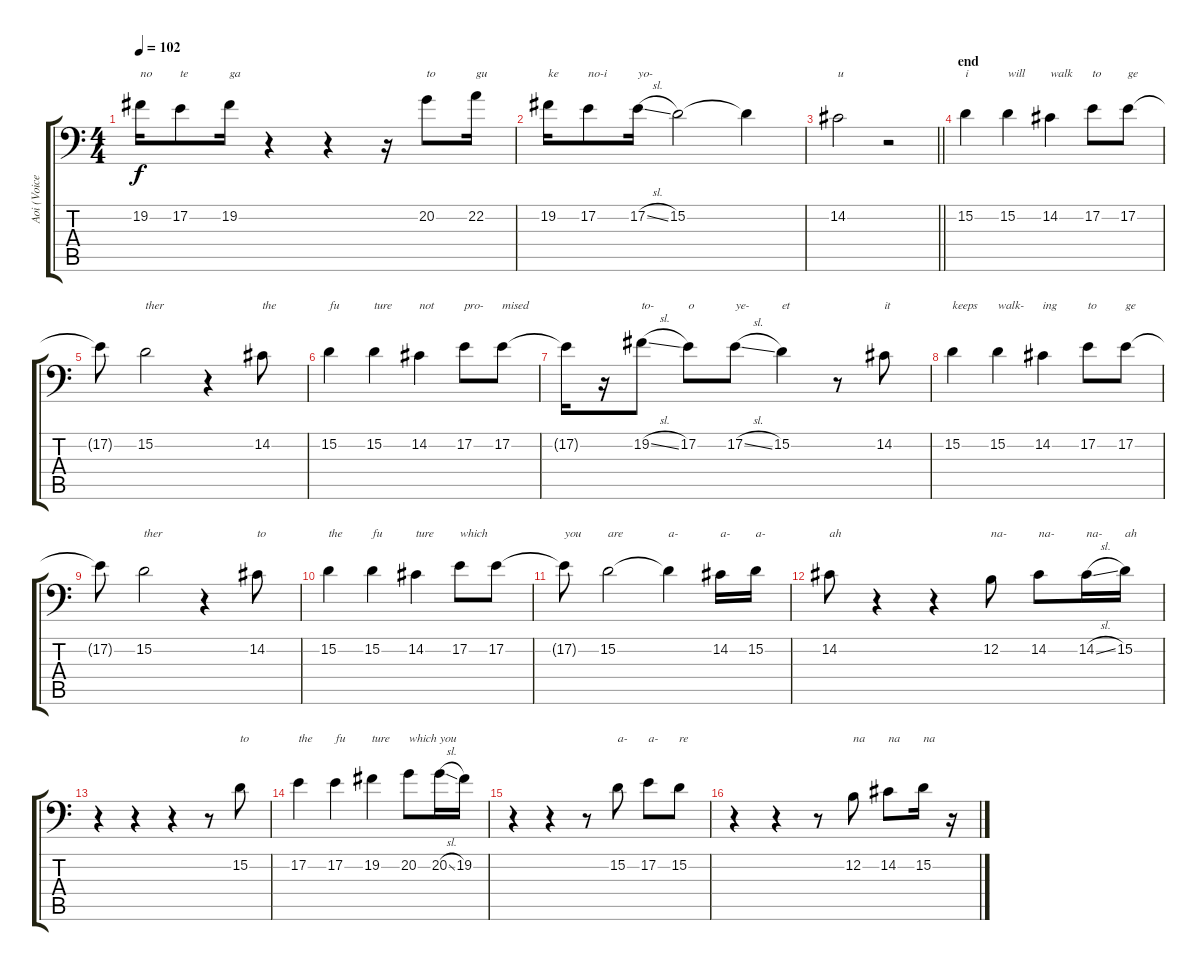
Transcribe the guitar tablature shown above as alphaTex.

\track ("Aoi (Voice)" "Aoi (Voice") {solo instrument choiraahs}
\staff {score tabs}
\tuning (E3 B2 G2 D2 A1 E1) {hide}
\ts (4 4)
\tempo 102
\clef f4
\ks c
19.2.16{txt "no" dy f} 17.2.8{txt "te"} 19.2.16{txt "ga"} r.4 r.4 r.16 20.2.8{txt "to"} 22.2.16{txt "gu"} |
19.2.16{txt "ke"} 17.2.8{txt "no-i"} 17.2{sl}.16{txt "yo-"} 15.2.2 15.2{t}.4 |
\barLineRight lightlight
14.2.2{txt "u"} r.2 |
\section ("" "end")
15.2.4{txt "i"} 15.2.4{txt "will"} 14.2.4{txt "walk"} 17.2.8{txt "to"} 17.2.8{txt "ge"} |
17.2{t}.8 15.2.2{txt "ther"} r.4 14.2.8{txt "the"} |
15.2.4{txt "fu"} 15.2.4{txt "ture"} 14.2.4{txt "not"} 17.2.8{txt "pro-"} 17.2.8{txt "mised"} |
17.2{t}.16 r.16 19.2{sl}.8{txt "to-"} 17.2.8{txt "o"} 17.2{sl}.8{txt "ye-"} 15.2.4{txt "et"} r.8 14.2.8{txt "it"} |
15.2.4{txt "keeps"} 15.2.4{txt "walk-"} 14.2.4{txt "ing"} 17.2.8{txt "to"} 17.2.8{txt "ge"} |
17.2{t}.8 15.2.2{txt "ther"} r.4 14.2.8{txt "to"} |
15.2.4{txt "the"} 15.2.4{txt "fu"} 14.2.4{txt "ture"} 17.2.8{txt "which"} 17.2.8 |
17.2{t}.8{txt "you"} 15.2.2{txt "are"} 15.2{t}.4{txt "a-"} 14.2.16{txt "a-"} 15.2.16{txt "a-"} |
14.2.8{txt "ah"} r.4 r.4 12.2.8{txt "na-"} 14.2.8{txt "na-"} 14.2{sl}.16{txt "na-"} 15.2.16{txt "ah"} |
r.4 r.4 r.4 r.8 15.2.8{txt "to"} |
17.2.4{txt "the"} 17.2.4{txt "fu"} 19.2.4{txt "ture"} 20.2.8{txt "which"} 20.2{sl}.16{txt "you"} 19.2.16 |
r.4 r.4 r.8 15.2.8{txt "a-"} 17.2.8{txt "a-"} 15.2.8{txt "re"} |
r.4 r.4 r.8 12.2.8{txt "na"} 14.2.8{txt "na"} 15.2.16{txt "na"} r.16
